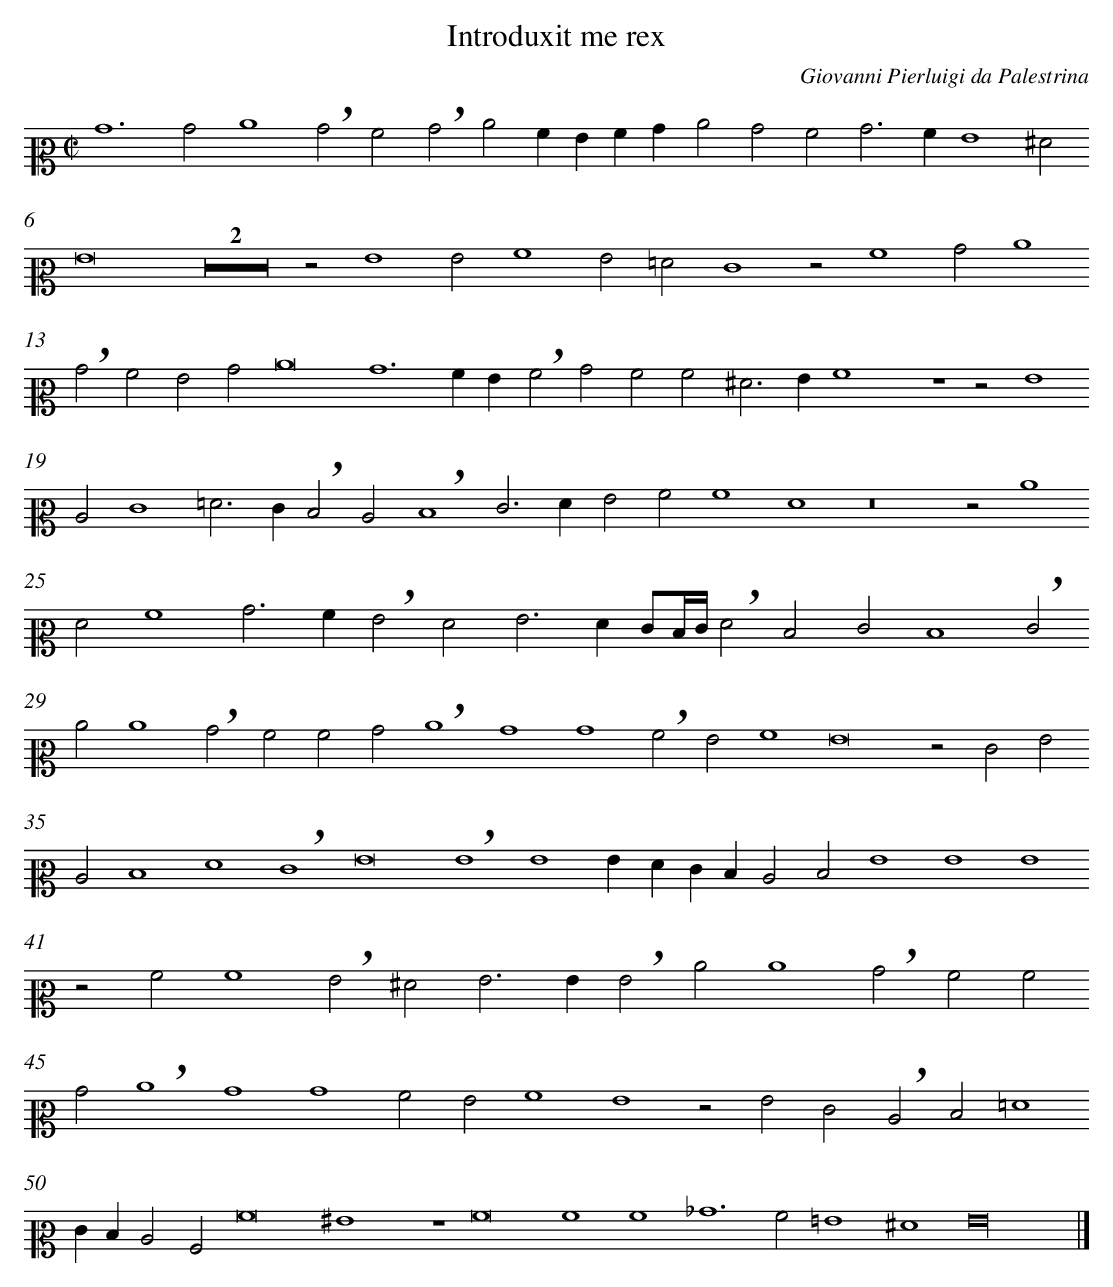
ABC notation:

X:1
T: Introduxit me rex
C: Giovanni Pierluigi da Palestrina
L: 1/4
M: C|
K: C clef=C2
B6B2 [|]
c4!breath!B2A2 [|]
!breath!B2c2AGAB [|]
c2B2A2B3 [|]
AG4^F2 [|]
G8 [|]
Z2 [|]
z2G4G2 [|]
A4G2=F2 [|]
E4z2A4 [|]
B2c4 [|]
!breath!B2A2G2B2 [|]
c8 [|]
B6AG [|]
!breath!A2B2A2A2 [|]
^F2>G2A4 [|]
z4z2G4 [|]
C2E4 [|]
=F2>E2!breath!D2C2 [|]
!breath!D4E3F [|]
G2A2A4 [|]
F4z8 [|]
z2c4 [|]
F2A4 [|]
B2>A2!breath!G2F2 [|]
G2>F2E/D//E//!breath!F2D2 [|]
E2D4!breath!E2 [|]
c2c4!breath!B2 [|]
A2A2B2!breath!c4 [|]
B4B4 [|]
!breath!A2G2A4 [|]
G8 [|]
z2E2G2 [|]
C2D4F4 [|]
!breath!E4G8 [|]
!breath!G4 [|]
G4G [|]
FEDC2D2G4 [|]
G4G4 [|]
z2A2A4 [|]
!breath!G2^F2G3 [|]
G!breath!G2c2c4 [|]
!breath!B2A2A2 [|]
B2!breath!c4B4 [|]
B4A2 [|]
G2A4G4 [|]
z2G2E2 [|]
!breath!C2D2=F4 [|]
EDC2A,2A8 [|]
^G4 [|]
z4A8 [|]
A4 [|]
A4_B6 [|]
A2=G4 [|]
^F4G24 |]
